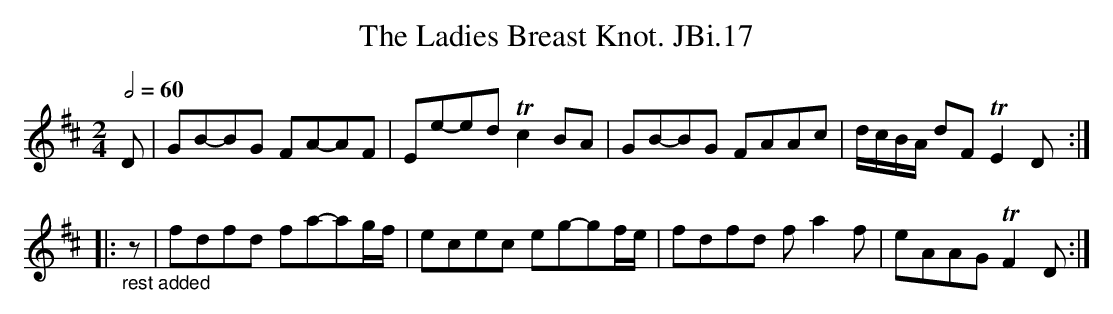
X:1
T:Ladies Breast Knot. JBi.17, The
M:2/4
L:1/8
Q:1/2=60
K:D
D|GB-BG FA-AF|Ee-ed  Tc2BA|GB-BG FAAc|d/c/B/A/ dFTE2D:|
|:"_rest added"z|fdfd fa-ag/f/|ecec eg-gf/e/|fdfd fa2f|eAAGTF2D:|
